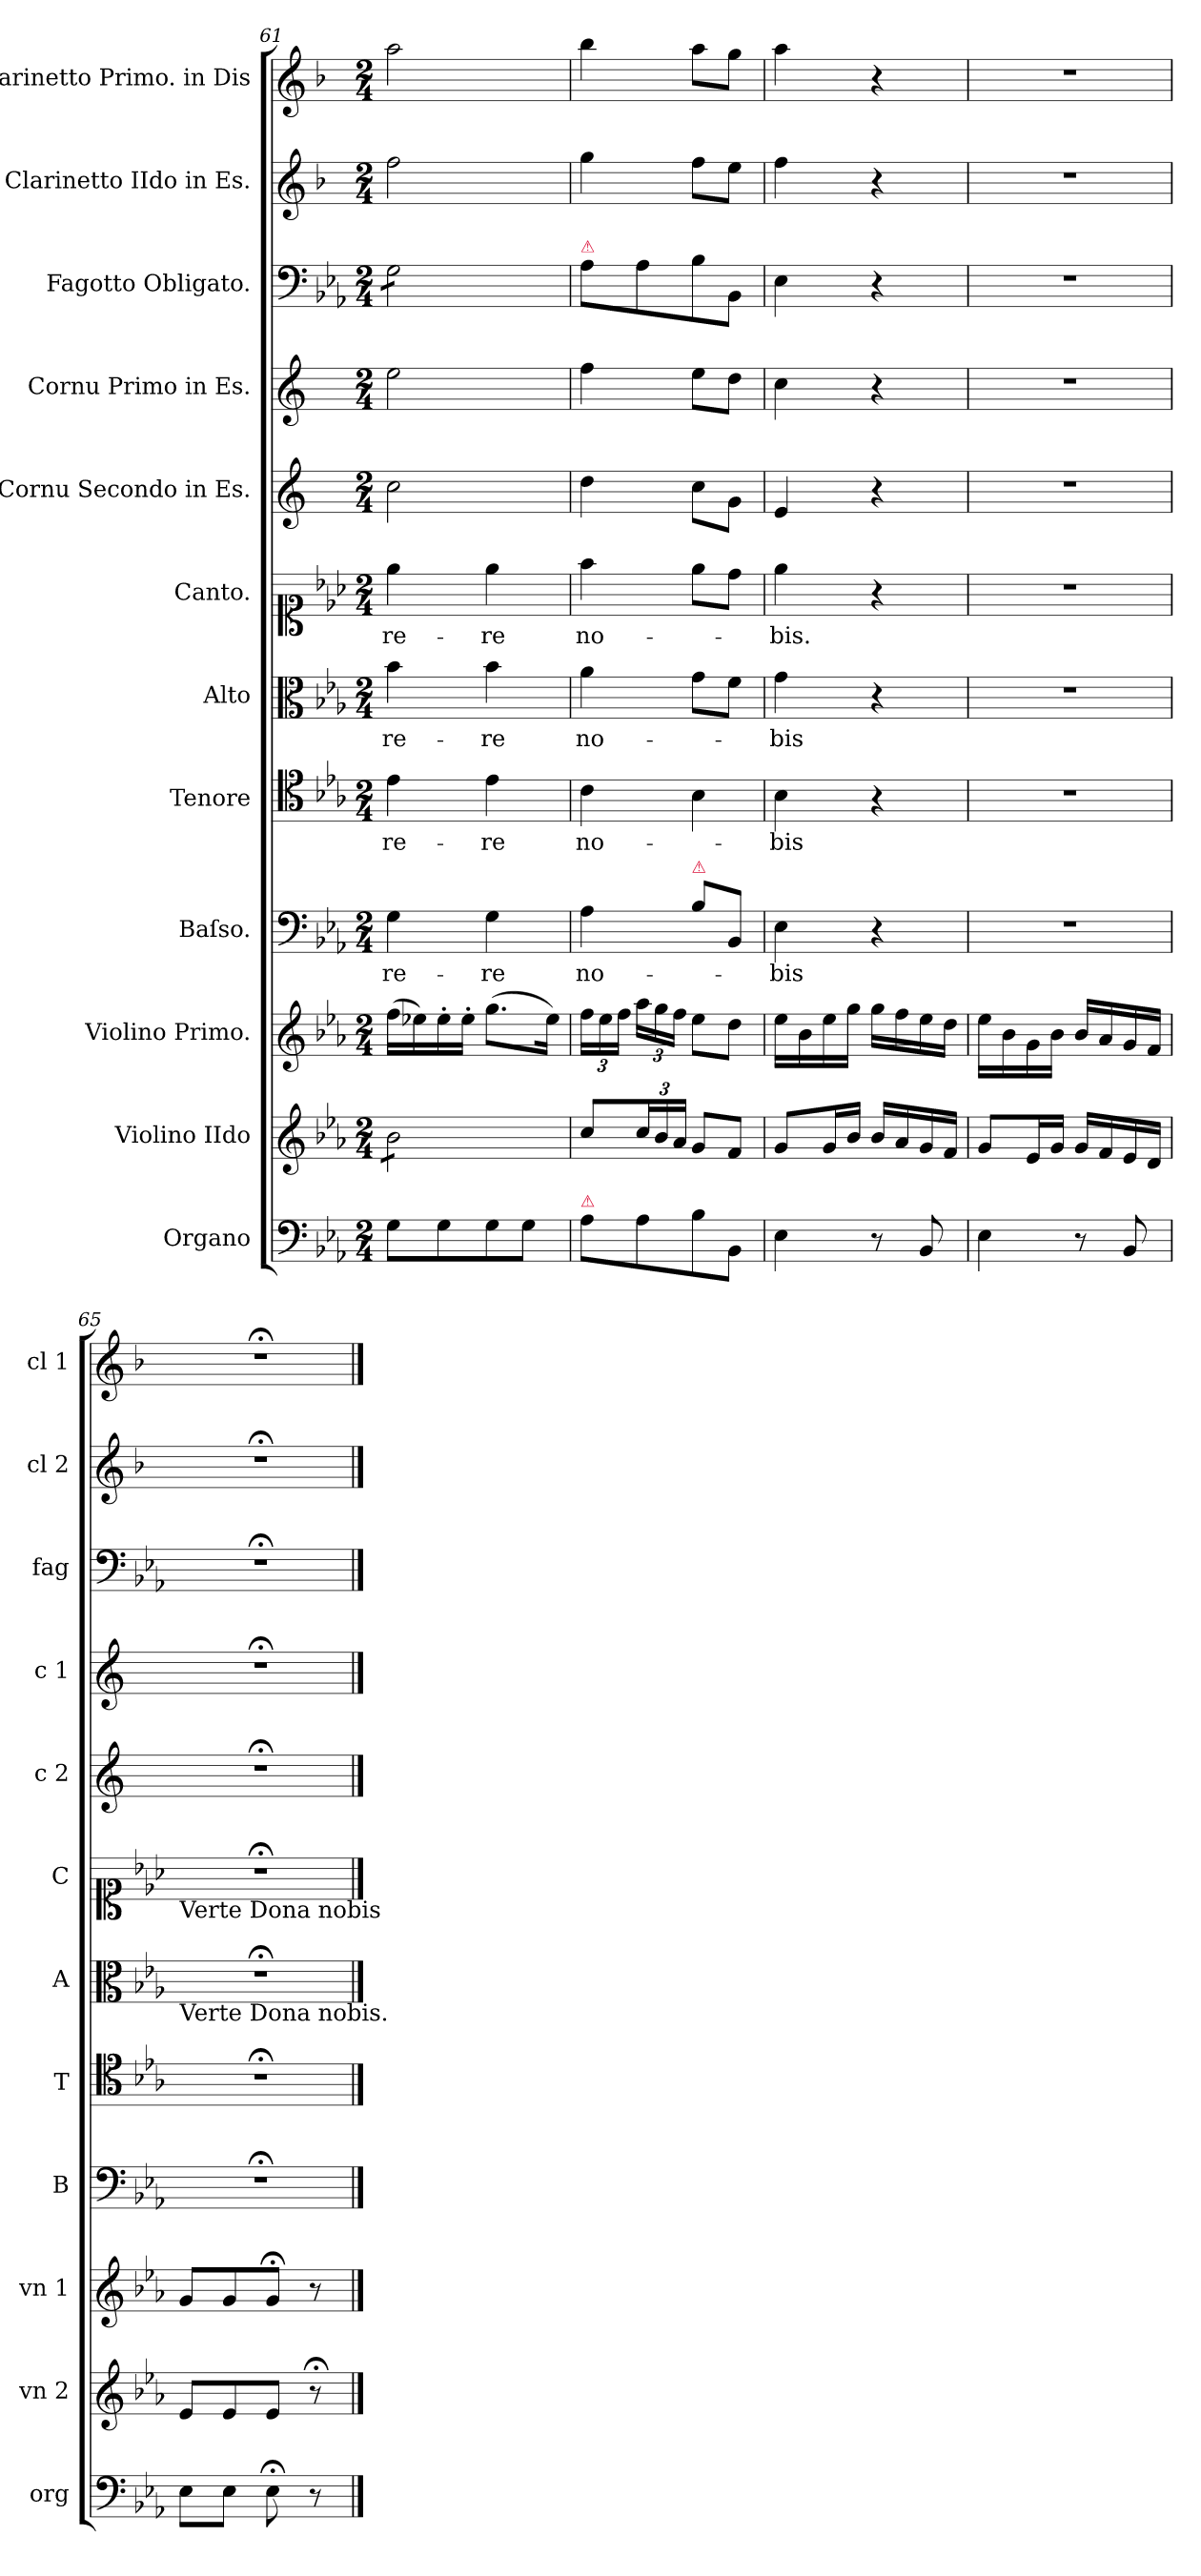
**kern	**kern	**kern	**kern	**text	**kern	**text	**kern	**text	**kern	**text	**kern	**kern	**kern	**kern	**kern
*part12	*part11	*part10	*part9	*part9	*part8	*part8	*part7	*part7	*part6	*part6	*part5	*part4	*part3	*part2	*part1
*staff12	*staff11	*staff10	*staff9	*staff9	*staff8	*staff8	*staff7	*staff7	*staff6	*staff6	*staff5	*staff4	*staff3	*staff2	*staff1
*I"Organo	*I"Violino IIdo	*I"Violino Primo.	*I"Baſso.	*	*I"Tenore	*	*I"Alto	*	*I"Canto.	*	*I"Cornu Secondo in Es.	*I"Cornu Primo in Es.	*I"Fagotto Obligato.	*I"Clarinetto IIdo in Es.	*I"Clarinetto Primo. in Dis
*I'org	*I'vn 2	*I'vn 1	*I'B	*	*I'T	*	*I'A	*	*I'C	*	*I'c 2	*I'c 1	*I'fag	*I'cl 2	*I'cl 1
*clefF4	*clefG2	*clefG2	*clefF4	*	*clefC4	*	*clefC3	*	*clefC1	*	*clefG2	*clefG2	*clefF4	*clefG2	*clefG2
*	*	*	*	*	*	*	*	*	*	*	*ITrd5c9	*ITrd5c9	*	*ITrd1c2	*ITrd1c2
*k[b-e-a-]	*k[b-e-a-]	*k[b-e-a-]	*k[b-e-a-]	*	*k[b-e-a-]	*	*k[b-e-a-]	*	*k[b-e-a-]	*	*k[b-e-a-]	*k[b-e-a-]	*k[b-e-a-]	*k[b-e-a-]	*k[b-e-a-]
*E-:	*E-:	*E-:	*E-:	*	*E-:	*	*E-:	*	*E-:	*	*E-:	*E-:	*E-:	*E-:	*E-:
*M2/4	*M2/4	*M2/4	*M2/4	*	*M2/4	*	*M2/4	*	*M2/4	*	*M2/4	*M2/4	*M2/4	*M2/4	*M2/4
=61	=61	=61	=61	=61	=61	=61	=61	=61	=61	=61	=61	=61	=61	=61	=61
!	!	!	!	!LO:LY:i	!	!LO:LY:i	!	!LO:LY:i	!	!LO:LY:i	!	!	!	!	!
*	*tremolo	*	*	*	*	*	*	*	*	*	*	*	*	*	*
*	*	*	*	*	*	*	*	*	*	*	*	*	*tremolo	*	*
8G\L	8b-\L	(16ff\LL	4G\	-re-	4e-\	-re-	4b-\	-re-	4ee-\	-re-	2e-\	2g\	8G\L	2ee-\	2gg\
.	.	16ee-X\)	.	.	.	.	.	.	.	.	.	.	.	.	.
8G\	8b-\	16ee-'\	.	.	.	.	.	.	.	.	.	.	8G\	.	.
.	.	16ee-'\JJ	.	.	.	.	.	.	.	.	.	.	.	.	.
!	!	!	!	!LO:LY:i	!	!LO:LY:i	!	!LO:LY:i	!	!LO:LY:i	!	!	!	!	!
8G\	8b-\	(8.gg\L	4G\	-re	4e-\	-re	4b-\	-re	4ee-\	-re	.	.	8G\	.	.
8G\J	8b-\J	.	.	.	.	.	.	.	.	.	.	.	8G\J	.	.
*	*	*	*	*	*	*	*	*	*	*	*	*	*Xtremolo	*	*
*	*Xtremolo	*	*	*	*	*	*	*	*	*	*	*	*	*	*
.	.	16ee-\Jk)	.	.	.	.	.	.	.	.	.	.	.	.	.
=62	=62	=62	=62	=62	=62	=62	=62	=62	=62	=62	=62	=62	=62	=62	=62
!	!	!	!	!	!	!	!	!	!	!	!	!	!LO:TX:a:color=crimson:t=⚠	!	!
!LO:TX:a:color=crimson:t=⚠	!	!	!	!	!	!	!	!	!	!	!	!	!	!	!
8A-\L	8cc/L	24ff\LL	4A-\	no-	4c\	no-	4a-\	no-	4ff\	no-	4f\	4a-\	8A-\L	4ff\	4aa-\
.	.	24ee-\	.	.	.	.	.	.	.	.	.	.	.	.	.
.	.	24ff\JJ	.	.	.	.	.	.	.	.	.	.	.	.	.
8A-\	24cc/L	24aa-\LL	.	.	.	.	.	.	.	.	.	.	8A-\	.	.
.	24b-/	24gg\	.	.	.	.	.	.	.	.	.	.	.	.	.
.	24a-/JJ	24ff\JJ	.	.	.	.	.	.	.	.	.	.	.	.	.
!	!	!	!LO:TX:a:color=crimson:t=⚠	!	!	!	!	!	!	!	!	!	!	!	!
8B-\	8g/L	8ee-\L	8B-\L	.	4B-\	.	8g\L	.	8ee-\L	.	8e-\L	8g\L	8B-\	8ee-\L	8gg\L
8BB-\J	8f/J	8dd\J	8BB-/J	.	.	.	8f\J	.	8dd\J	.	8B-\J	8f\J	8BB-/J	8dd\J	8ff\J
=63	=63	=63	=63	=63	=63	=63	=63	=63	=63	=63	=63	=63	=63	=63	=63
4E-\	8g/L	16ee-\LL	4E-\	-bis	4B-\	-bis	4g\	-bis	4ee-\	-bis.	4G/	4e-\	4E-\	4ee-\	4gg\
.	.	16b-\	.	.	.	.	.	.	.	.	.	.	.	.	.
.	16g/L	16ee-\	.	.	.	.	.	.	.	.	.	.	.	.	.
.	16b-/JJ	16gg\JJ	.	.	.	.	.	.	.	.	.	.	.	.	.
8r	16b-/LL	16gg\LL	4r	.	4r	.	4r	.	4r	.	4r	4r	4r	4r	4r
.	16a-/	16ff\	.	.	.	.	.	.	.	.	.	.	.	.	.
8BB-/	16g/	16ee-\	.	.	.	.	.	.	.	.	.	.	.	.	.
.	16f/JJ	16dd\JJ	.	.	.	.	.	.	.	.	.	.	.	.	.
=64	=64	=64	=64	=64	=64	=64	=64	=64	=64	=64	=64	=64	=64	=64	=64
4E-\	8g/L	16ee-\LL	2r	.	2r	.	2r	.	2r	.	2r	2r	2r	2r	2r
.	.	16b-\	.	.	.	.	.	.	.	.	.	.	.	.	.
.	16e-/L	16g\	.	.	.	.	.	.	.	.	.	.	.	.	.
.	16g/JJ	16b-\JJ	.	.	.	.	.	.	.	.	.	.	.	.	.
8r	16g/LL	16b-/LL	.	.	.	.	.	.	.	.	.	.	.	.	.
.	16f/	16a-/	.	.	.	.	.	.	.	.	.	.	.	.	.
8BB-/	16e-/	16g/	.	.	.	.	.	.	.	.	.	.	.	.	.
.	16d/JJ	16f/JJ	.	.	.	.	.	.	.	.	.	.	.	.	.
=65	=65	=65	=65	=65	=65	=65	=65	=65	=65	=65	=65	=65	=65	=65	=65
!	!	!	!	!	!	!	!	!	!LO:TX:b:t=Verte Dona nobis	!	!	!	!	!	!
!	!	!	!	!	!	!	!LO:TX:b:t=Verte Dona nobis.	!	!	!	!	!	!	!	!
8E-\L	8e-/L	8g/L	2r;<	.	2r;<	.	2r;<	.	2r;<	.	2r;<	2r;<	2r;<	2r;<	2r;<
8E-\J	8e-/	8g/	.	.	.	.	.	.	.	.	.	.	.	.	.
8E-;<\	8e-/J	8g;</J	.	.	.	.	.	.	.	.	.	.	.	.	.
8r	8r;<	8r	.	.	.	.	.	.	.	.	.	.	.	.	.
==	==	==	==	==	==	==	==	==	==	==	==	==	==	==	==
*-	*-	*-	*-	*-	*-	*-	*-	*-	*-	*-	*-	*-	*-	*-	*-
